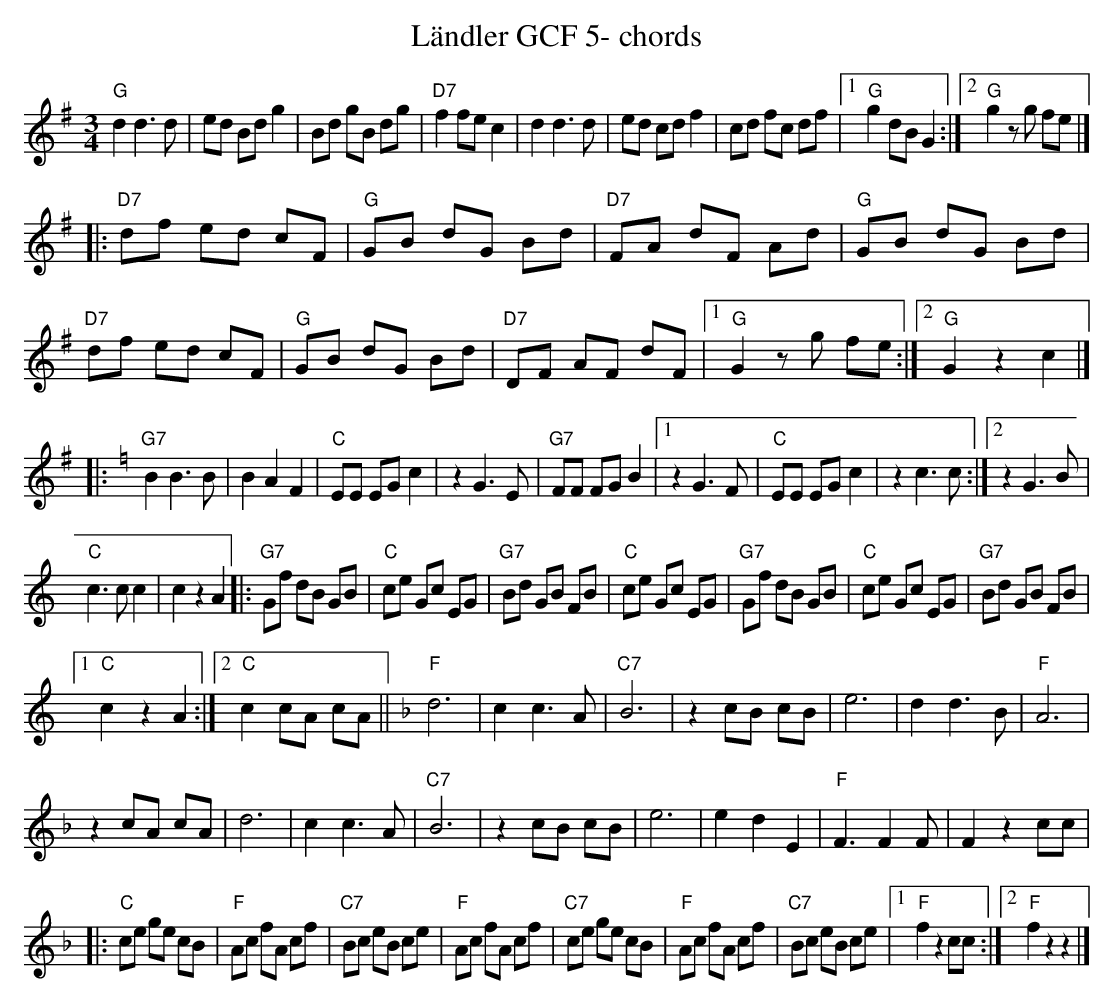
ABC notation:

X:1
T:Ländler GCF 5- chords
M:3/4
L:1/8
K:Gmaj%%MIDI gchordon
"G"d2d3d | ed Bd g2 | Bd gB dg | "D7"f2fe c2 | d2d3d | ed cd f2 | cd fc df |1 "G"g2 dB G2 :|2 "G"g2zg fe |]
|: "D7"df ed cF | "G"GB dG Bd | "D7"FA dF Ad | "G"GB dG Bd | "D7"df ed cF | "G"GB dG Bd | "D7"DF AF dF |1 "G"G2zg fe :|2 "G"G2z2c2 |]
|: [K:Cmaj] "G7"B2B3B | B2A2F2 | "C"EE EG c2 | z2G3E | "G7"FF FG B2 |1 z2G3F | "C"EE EG c2 | z2c3c :|2 z2G3B |
"C"c3cc2 | c2z2A2 |: "G7"Gf dB GB | "C"ce Gc EG | "G7"Bd GB FB | "C"ce Gc EG | "G7"Gf dB GB | "C"ce Gc EG | "G7"Bd GB FB |1
"C"c2z2A2 :|2 "C"c2 cA cA || [K:Fmaj] "F"d6 | c2c3A | "C7"B6 | z2cB cB | e6 | d2d3B | "F"A6 |
z2cA cA | d6 | c2c3A | "C7"B6 | z2cB cB | e6 | e2d2E2 | "F"F3F2F | F2z2 cc |
|: "C"ce ge cB | "F"Ac fA cf | "C7"Bc eB ce | "F"Ac fA cf | "C7"ce ge cB | "F"Ac fA cf | "C7"Bc eB ce |1 "F"f2z2cc :|2 "F"f2 z2z2 |]
